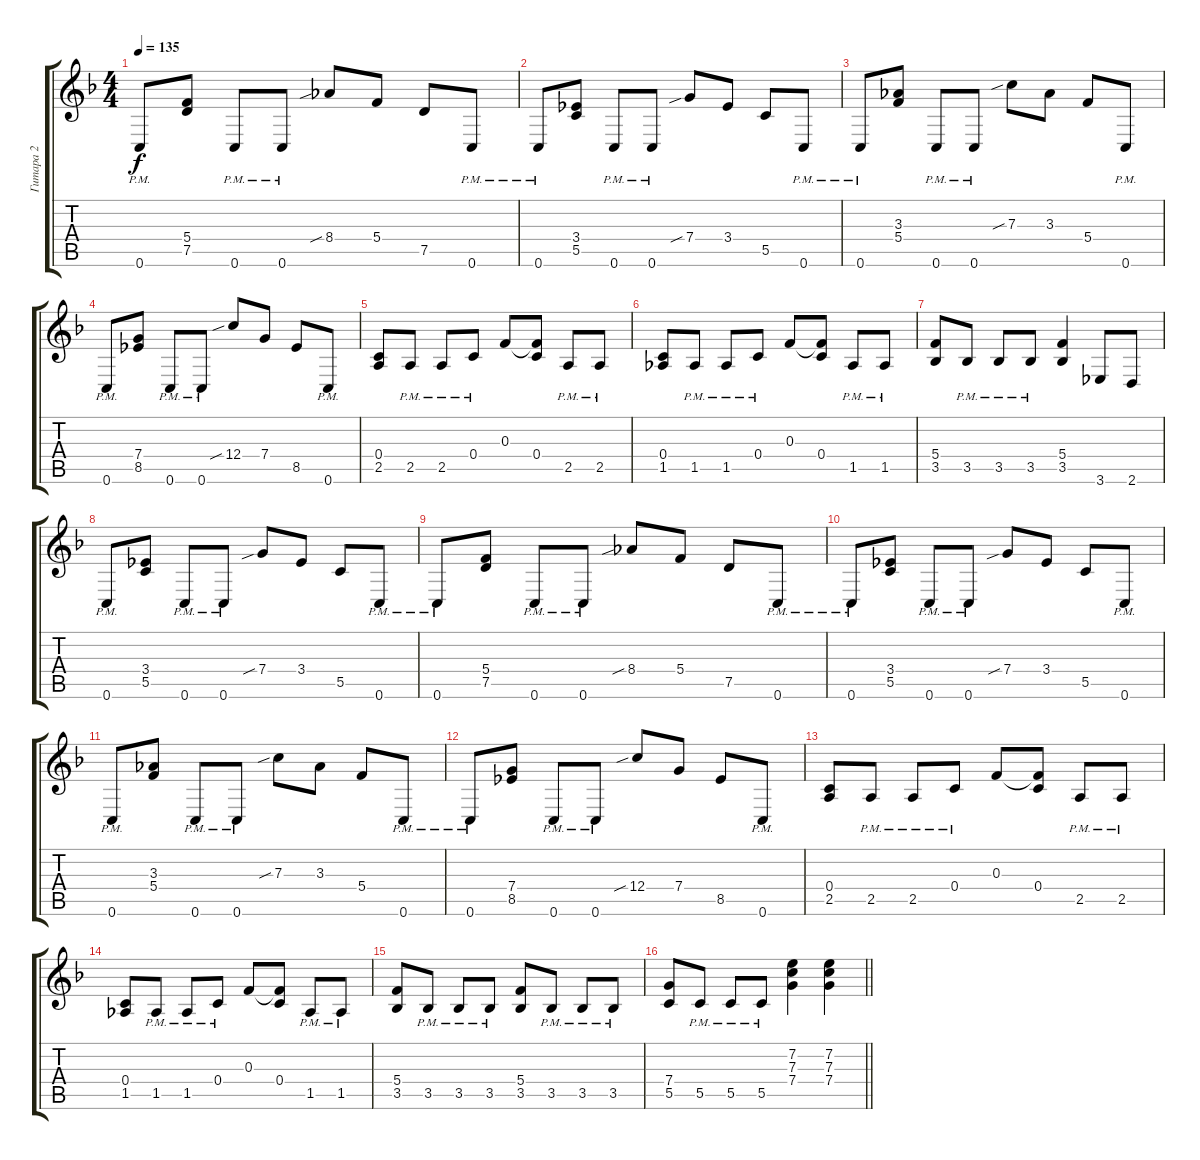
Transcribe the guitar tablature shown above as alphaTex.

\track ("Гитара 2" "Гитара 2") {instrument distortionguitar}
\staff {score tabs}
\tuning (D4 A3 F3 C3 G2 C2) {hide}
\ts (4 4)
\tempo 135
\clef g2
\ks dminor
0.6{pm}.8{dy f} (5.4 7.5).8 0.6{pm}.8 0.6{pm}.8 8.4{sib}.8 5.4.8 7.5.8 0.6{pm}.8 |
0.6{pm}.8 (3.4 5.5).8 0.6{pm}.8 0.6{pm}.8 7.4{sib}.8 3.4.8 5.5.8 0.6{pm}.8 |
0.6{pm}.8 (3.3 5.4).8 0.6{pm}.8 0.6{pm}.8 7.3{sib}.8 3.3.8 5.4.8 0.6{pm}.8 |
0.6{pm}.8 (7.4 8.5).8 0.6{pm}.8 0.6{pm}.8 12.4{sib}.8 7.4.8 8.5.8 0.6{pm}.8 |
(0.4 2.5).8 2.5{pm}.8 2.5{pm}.8 0.4{pm}.8 0.3.8 (0.3{t} 0.4).8 2.5{pm}.8 2.5{pm}.8 |
(0.4 1.5).8 1.5{pm}.8 1.5{pm}.8 0.4{pm}.8 0.3.8 (0.3{t} 0.4).8 1.5{pm}.8 1.5{pm}.8 |
(5.4 3.5).8 3.5{pm}.8 3.5{pm}.8 3.5{pm}.8 (5.4 3.5).4 3.6.8 2.6.8 |
0.6{pm}.8 (3.4 5.5).8 0.6{pm}.8 0.6{pm}.8 7.4{sib}.8 3.4.8 5.5.8 0.6{pm}.8 |
0.6{pm}.8 (5.4 7.5).8 0.6{pm}.8 0.6{pm}.8 8.4{sib}.8 5.4.8 7.5.8 0.6{pm}.8 |
0.6{pm}.8 (3.4 5.5).8 0.6{pm}.8 0.6{pm}.8 7.4{sib}.8 3.4.8 5.5.8 0.6{pm}.8 |
0.6{pm}.8 (3.3 5.4).8 0.6{pm}.8 0.6{pm}.8 7.3{sib}.8 3.3.8 5.4.8 0.6{pm}.8 |
0.6{pm}.8 (7.4 8.5).8 0.6{pm}.8 0.6{pm}.8 12.4{sib}.8 7.4.8 8.5.8 0.6{pm}.8 |
(0.4 2.5).8 2.5{pm}.8 2.5{pm}.8 0.4{pm}.8 0.3.8 (0.3{t} 0.4).8 2.5{pm}.8 2.5{pm}.8 |
(0.4 1.5).8 1.5{pm}.8 1.5{pm}.8 0.4{pm}.8 0.3.8 (0.3{t} 0.4).8 1.5{pm}.8 1.5{pm}.8 |
(5.4 3.5).8 3.5{pm}.8 3.5{pm}.8 3.5{pm}.8 (5.4 3.5).8 3.5{pm}.8 3.5{pm}.8 3.5{pm}.8 |
\barLineRight lightlight
(7.4 5.5).8 5.5{pm}.8 5.5{pm}.8 5.5{pm}.8 (7.2 7.3 7.4).4 (7.2 7.3 7.4).4
